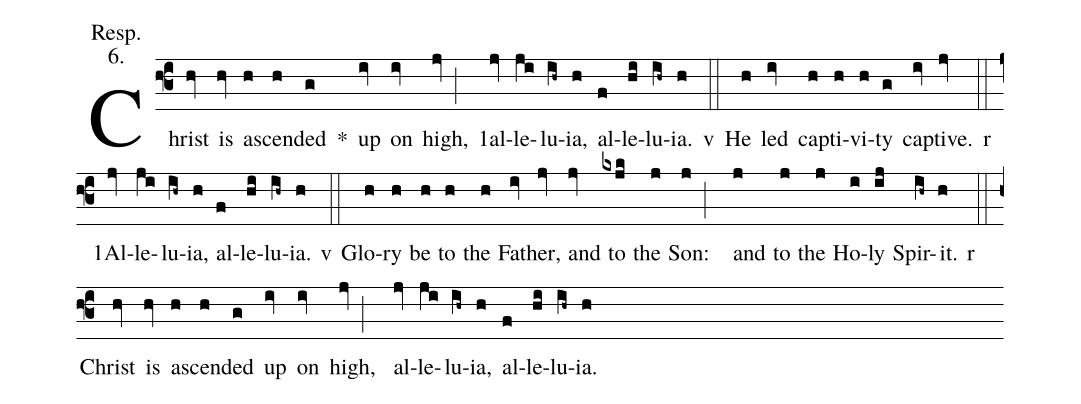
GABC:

annotation: Resp.;
annotation: 6.;
%%
(f3) Christ(hv) is(hv) as(h)cend(h)ed(g) <sp>*</sp>() up(iv) on(iv) high,(jv;) <sp>1</sp>al(jv)le(ji)lu(ih~)ia,(h) al(f)le(hi)lu(ih~)ia.(h)

<sp>v</sp>(::) He(h) led(iv) cap(h)ti(h)vi(h)ty(g) cap(iv)tive.(jv)

<sp>r</sp>(::) <sp>1</sp>Al(jv)le(ji)lu(ih~)ia,(h) al(f)le(hi)lu(ih~)ia.(h)

<sp>v</sp>(::) Glo(h)ry(h) be(h) to(h) the(h) Fa(iv)ther,(jv) and(jv) to(kxjk) the(j) Son:(j;) and(j) to(j) the(j) Ho(i)ly(ij) Spir(ih~)it.(h)

<sp>r</sp>(::) Christ(hv) is(hv) as(h)cend(h)ed(g) up(iv) on(iv) high,(jv;) al(jv)le(ji)lu(ih~)ia,(h) al(f)le(hi)lu(ih~)ia.(h)
